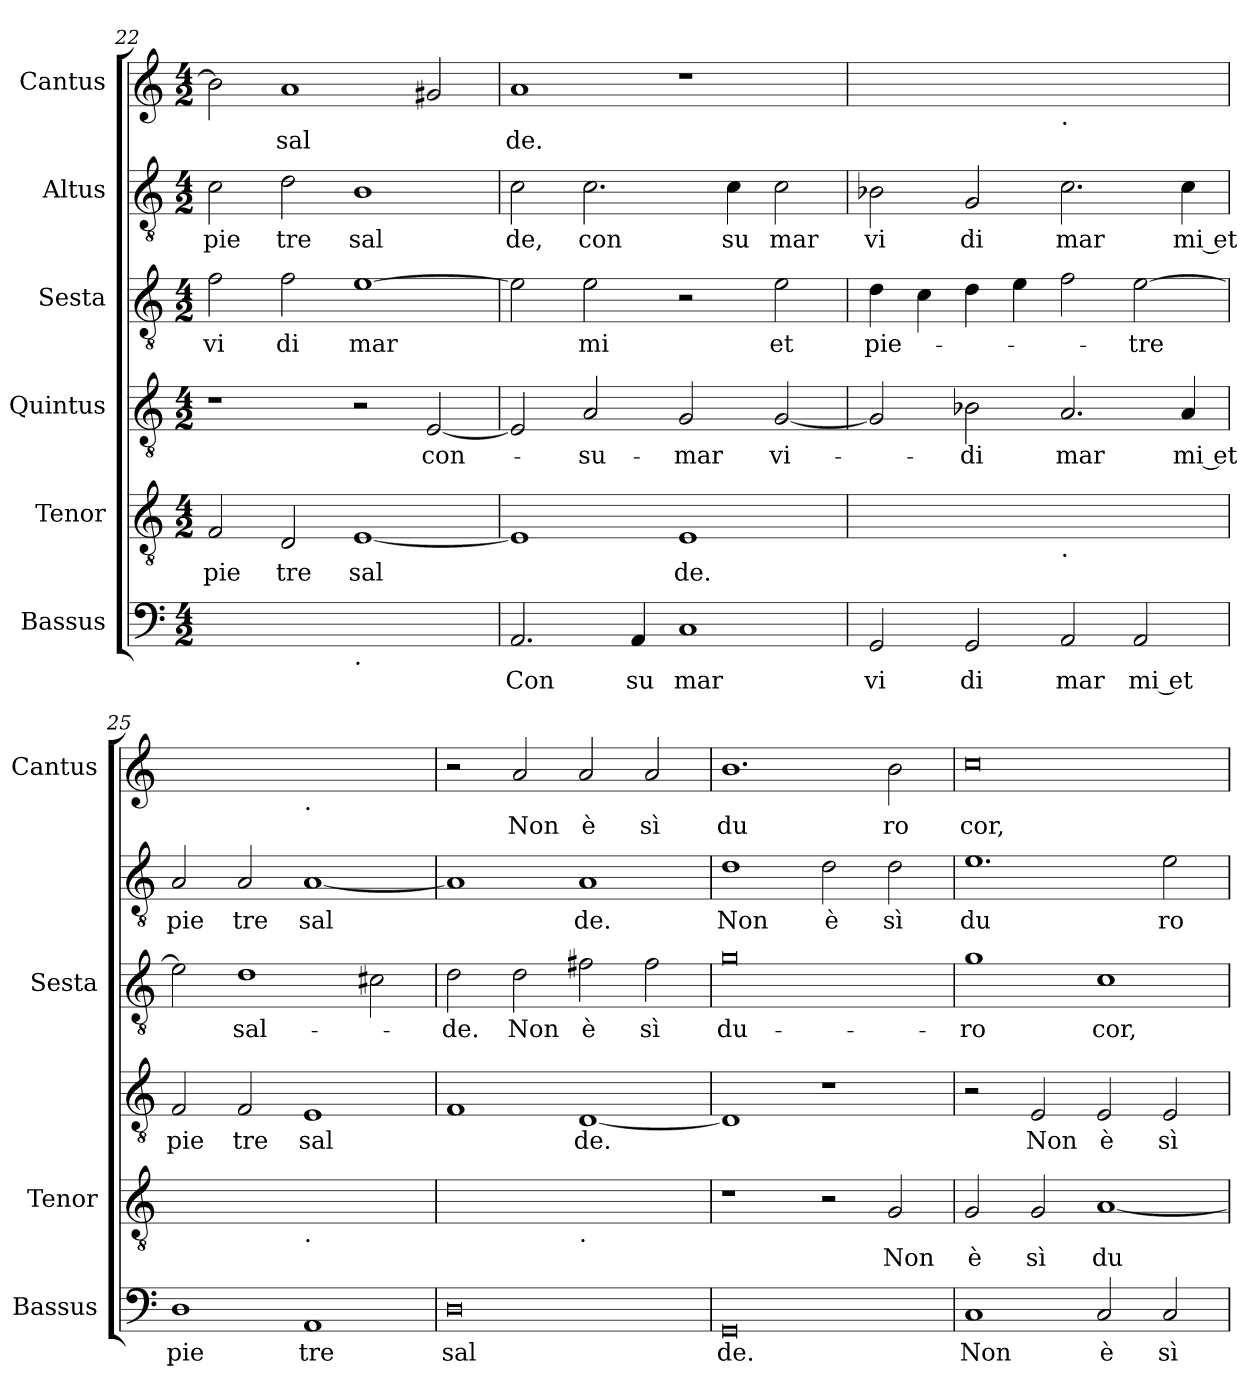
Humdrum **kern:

**kern	**text	**kern	**text	**kern	**text	**kern	**text	**kern	**text	**kern	**text
*part6	*part6	*part5	*part5	*part4	*part4	*part3	*part3	*part2	*part2	*part1	*part1
*staff6	*staff6	*staff5	*staff5	*staff4	*staff4	*staff3	*staff3	*staff2	*staff2	*staff1	*staff1
*I"Bassus	*	*I"Tenor	*	*I"Quintus	*	*I"Sesta	*	*I"Altus	*	*I"Cantus	*
*I'Bassus	*	*I'Tenor	*	*	*	*I'Sesta	*	*	*	*I'Cantus	*
*clefF4	*	*clefGv2	*	*clefGv2	*	*clefGv2	*	*clefGv2	*	*clefG2	*
*k[]	*	*k[]	*	*k[]	*	*k[]	*	*k[]	*	*k[]	*
*M4/2	*	*M4/2	*	*M4/2	*	*M4/2	*	*M4/2	*	*M4/2	*
=22	=22	=22	=22	=22	=22	=22	=22	=22	=22	=22	=22
*^	*	*	*	*	*	*	*	*	*	*	*
0ryy	1ryy	.	2F/	pie	1r	.	2f\	vi	2c\	pie	2b\]	.
.	.	.	2D/	tre	.	.	2f\	di	2d\	tre	1a	sal
!	!LO:TX:b:t=.	!	!	!	!	!	!	!	!	!	!	!
.	1ryy	.	[1E	sal	2r	.	[1e	mar	1B	sal	.	.
.	.	.	.	.	[2E/	con-	.	.	.	.	2g#X/	.
*v	*v	*	*	*	*	*	*	*	*	*	*	*
=23	=23	=23	=23	=23	=23	=23	=23	=23	=23	=23	=23
2.AA/	Con	1E]	.	2E/]	.	2e\]	.	2c\	de,	1a	de.
.	.	.	.	2A/	-su-	2e\	mi	2.c\	con	.	.
4AA/	su	.	.	.	.	.	.	.	.	.	.
1C	mar	1E	de.	2G/	-mar	2r	.	.	.	1r	.
.	.	.	.	.	.	.	.	4c\	su	.	.
.	.	.	.	[2G/	vi-	2e\	et	2c\	mar	.	.
=24	=24	=24	=24	=24	=24	=24	=24	=24	=24	=24	=24
*	*	*^	*	*	*	*	*	*	*	*^	*
2GG/	vi	0ryy	1ryy	.	2G/]	.	4d\	pie-	2B-X\	vi	0ryy	1ryy	.
.	.	.	.	.	.	.	4c\	.	.	.	.	.	.
2GG/	di	.	.	.	2B-X\	-di	4d\	.	2G/	di	.	.	.
.	.	.	.	.	.	.	4e\	.	.	.	.	.	.
!	!	!	!	!	!	!	!	!	!	!	!	!LO:TX:b:t=.	!
!	!	!	!LO:TX:b:t=.	!	!	!	!	!	!	!	!	!	!
2AA/	mar	.	1ryy	.	2.A/	mar	2f\	.	2.c\	mar	.	1ryy	.
2AA/	mi et	.	.	.	.	.	[2e\	-tre	.	.	.	.	.
.	.	.	.	.	4A/	mi et	.	.	4c\	mi et	.	.	.
=25	=25	=25	=25	=25	=25	=25	=25	=25	=25	=25	=25	=25	=25
1D	pie	0ryy	1ryy	.	2F/	pie	2e\]	.	2A/	pie	0ryy	1ryy	.
.	.	.	.	.	2F/	tre	1d	sal-	2A/	tre	.	.	.
!	!	!	!	!	!	!	!	!	!	!	!	!LO:TX:b:t=.	!
!	!	!	!LO:TX:b:t=.	!	!	!	!	!	!	!	!	!	!
1AA	tre	.	1ryy	.	1E	sal	.	.	[1A	sal	.	1ryy	.
.	.	.	.	.	.	.	2c#X\	.	.	.	.	.	.
*	*	*	*	*	*	*	*	*	*	*	*v	*v	*
=26	=26	=26	=26	=26	=26	=26	=26	=26	=26	=26	=26	=26
0D	sal	0ryy	1ryy	.	1F	.	2d\	-de.	1A]	.	2r	.
.	.	.	.	.	.	.	2d\	Non	.	.	2a/	Non
!	!	!	!LO:TX:b:t=.	!	!	!	!	!	!	!	!	!
.	.	.	1ryy	.	[1D	de.	2f#X\	è	1A	de.	2a/	è
.	.	.	.	.	.	.	2f#\	sì	.	.	2a/	sì
*	*	*v	*v	*	*	*	*	*	*	*	*	*
=27	=27	=27	=27	=27	=27	=27	=27	=27	=27	=27	=27
0GG	de.	1r	.	1D]	.	0g	du-	1d	Non	1.b	du
.	.	2r	.	1r	.	.	.	2d\	è	.	.
.	.	2G/	Non	.	.	.	.	2d\	sì	2b\	ro
=28	=28	=28	=28	=28	=28	=28	=28	=28	=28	=28	=28
1C	Non	2G/	è	2r	.	1g	-ro	1.e	du	0cc	cor,
.	.	2G/	sì	2E/	Non	.	.	.	.	.	.
2C/	è	[1A	du	2E/	è	1c	cor,	.	.	.	.
2C/	sì	.	.	2E/	sì	.	.	2e\	ro	.	.
=	=	=	=	=	=	=	=	=	=	=	=
*-	*-	*-	*-	*-	*-	*-	*-	*-	*-	*-	*-
